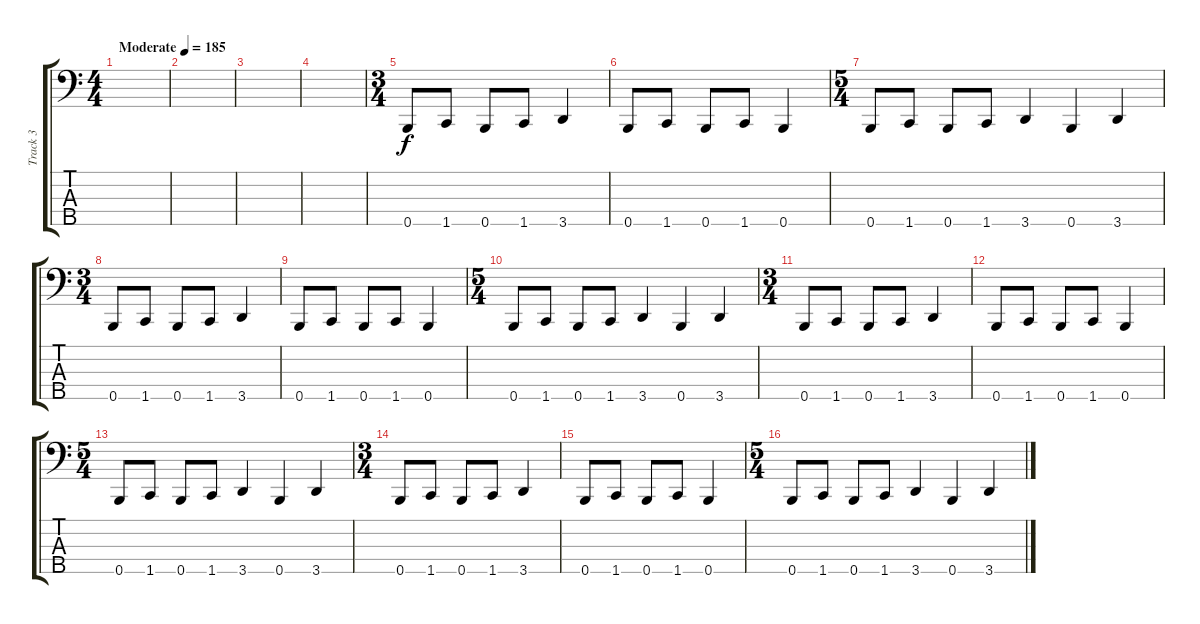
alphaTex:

\track ("Track 3" "Track 3") {instrument electricbasspick}
\staff {score tabs}
\tuning (G2 D2 A1 E1 B0) {hide}
\ts (4 4)
\tempo (185 "Moderate")
\clef f4
\ks c
|
|
|
|
\ts (3 4)
0.5.8 1.5.8 0.5.8 1.5.8 3.5.4 |
0.5.8 1.5.8 0.5.8 1.5.8 0.5.4 |
\ts (5 4)
0.5.8 1.5.8 0.5.8 1.5.8 3.5.4 0.5.4 3.5.4 |
\ts (3 4)
0.5.8 1.5.8 0.5.8 1.5.8 3.5.4 |
0.5.8 1.5.8 0.5.8 1.5.8 0.5.4 |
\ts (5 4)
0.5.8 1.5.8 0.5.8 1.5.8 3.5.4 0.5.4 3.5.4 |
\ts (3 4)
0.5.8 1.5.8 0.5.8 1.5.8 3.5.4 |
0.5.8 1.5.8 0.5.8 1.5.8 0.5.4 |
\ts (5 4)
0.5.8 1.5.8 0.5.8 1.5.8 3.5.4 0.5.4 3.5.4 |
\ts (3 4)
0.5.8 1.5.8 0.5.8 1.5.8 3.5.4 |
0.5.8 1.5.8 0.5.8 1.5.8 0.5.4 |
\ts (5 4)
0.5.8 1.5.8 0.5.8 1.5.8 3.5.4 0.5.4 3.5.4
